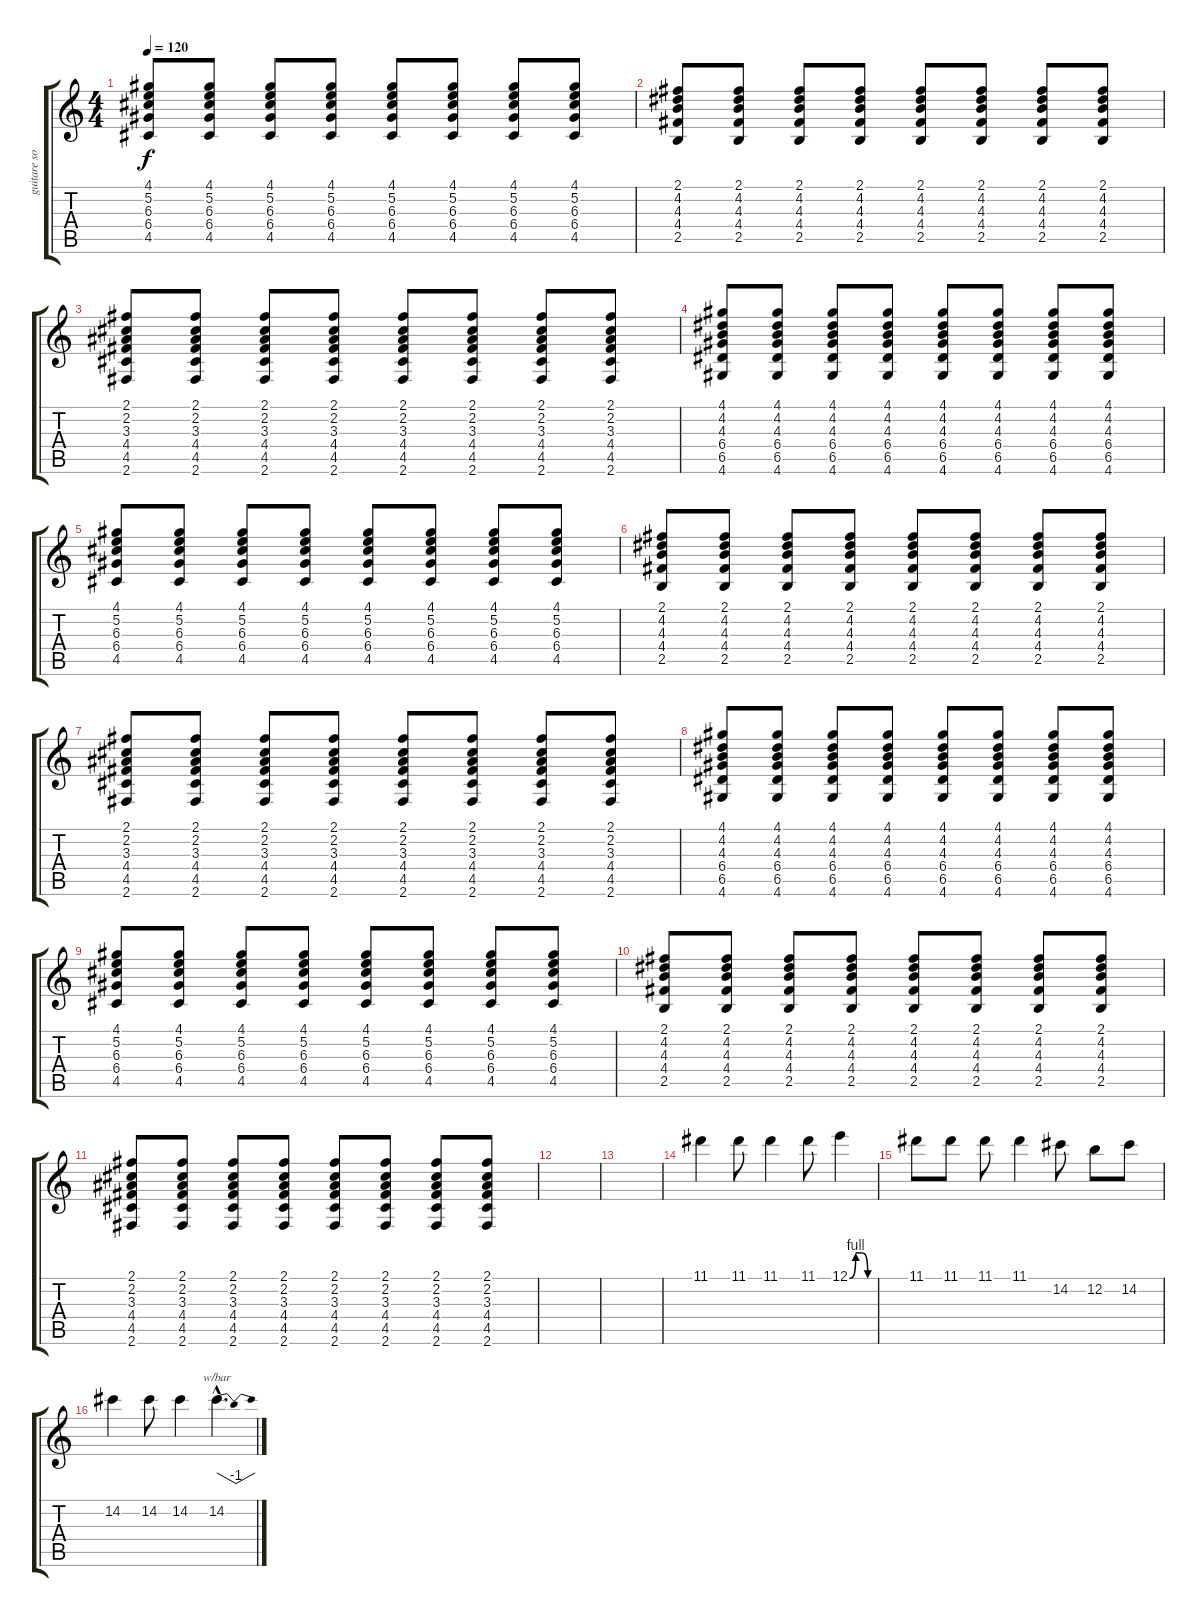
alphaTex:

\track ("guitare soliste" "guitare so") {instrument acousticguitarnylon}
\staff {score tabs}
\tuning (E4 B3 G3 D3 A2 E2) {hide}
\ts (4 4)
\tempo 120
\clef g2
\ks c
(4.1 5.2 6.3 6.4 4.5).8{dy f} (4.1 5.2 6.3 6.4 4.5).8 (4.1 5.2 6.3 6.4 4.5).8 (4.1 5.2 6.3 6.4 4.5).8 (4.1 5.2 6.3 6.4 4.5).8 (4.1 5.2 6.3 6.4 4.5).8 (4.1 5.2 6.3 6.4 4.5).8 (4.1 5.2 6.3 6.4 4.5).8 |
(2.1 4.2 4.3 4.4 2.5).8 (2.1 4.2 4.3 4.4 2.5).8 (2.1 4.2 4.3 4.4 2.5).8 (2.1 4.2 4.3 4.4 2.5).8 (2.1 4.2 4.3 4.4 2.5).8 (2.1 4.2 4.3 4.4 2.5).8 (2.1 4.2 4.3 4.4 2.5).8 (2.1 4.2 4.3 4.4 2.5).8 |
(2.1 2.2 3.3 4.4 4.5 2.6).8 (2.1 2.2 3.3 4.4 4.5 2.6).8 (2.1 2.2 3.3 4.4 4.5 2.6).8 (2.1 2.2 3.3 4.4 4.5 2.6).8 (2.1 2.2 3.3 4.4 4.5 2.6).8 (2.1 2.2 3.3 4.4 4.5 2.6).8 (2.1 2.2 3.3 4.4 4.5 2.6).8 (2.1 2.2 3.3 4.4 4.5 2.6).8 |
(4.1 4.2 4.3 6.4 6.5 4.6).8{volume 3 instrument acousticguitarnylon} (4.1 4.2 4.3 6.4 6.5 4.6).8 (4.1 4.2 4.3 6.4 6.5 4.6).8 (4.1 4.2 4.3 6.4 6.5 4.6).8 (4.1 4.2 4.3 6.4 6.5 4.6).8 (4.1 4.2 4.3 6.4 6.5 4.6).8 (4.1 4.2 4.3 6.4 6.5 4.6).8 (4.1 4.2 4.3 6.4 6.5 4.6).8 |
(4.1 5.2 6.3 6.4 4.5).8 (4.1 5.2 6.3 6.4 4.5).8 (4.1 5.2 6.3 6.4 4.5).8 (4.1 5.2 6.3 6.4 4.5).8 (4.1 5.2 6.3 6.4 4.5).8 (4.1 5.2 6.3 6.4 4.5).8 (4.1 5.2 6.3 6.4 4.5).8 (4.1 5.2 6.3 6.4 4.5).8 |
(2.1 4.2 4.3 4.4 2.5).8 (2.1 4.2 4.3 4.4 2.5).8 (2.1 4.2 4.3 4.4 2.5).8 (2.1 4.2 4.3 4.4 2.5).8 (2.1 4.2 4.3 4.4 2.5).8 (2.1 4.2 4.3 4.4 2.5).8 (2.1 4.2 4.3 4.4 2.5).8 (2.1 4.2 4.3 4.4 2.5).8 |
(2.1 2.2 3.3 4.4 4.5 2.6).8 (2.1 2.2 3.3 4.4 4.5 2.6).8 (2.1 2.2 3.3 4.4 4.5 2.6).8 (2.1 2.2 3.3 4.4 4.5 2.6).8 (2.1 2.2 3.3 4.4 4.5 2.6).8 (2.1 2.2 3.3 4.4 4.5 2.6).8 (2.1 2.2 3.3 4.4 4.5 2.6).8 (2.1 2.2 3.3 4.4 4.5 2.6).8 |
(4.1 4.2 4.3 6.4 6.5 4.6).8{volume 3 instrument acousticguitarnylon} (4.1 4.2 4.3 6.4 6.5 4.6).8 (4.1 4.2 4.3 6.4 6.5 4.6).8 (4.1 4.2 4.3 6.4 6.5 4.6).8 (4.1 4.2 4.3 6.4 6.5 4.6).8 (4.1 4.2 4.3 6.4 6.5 4.6).8 (4.1 4.2 4.3 6.4 6.5 4.6).8 (4.1 4.2 4.3 6.4 6.5 4.6).8 |
(4.1 5.2 6.3 6.4 4.5).8 (4.1 5.2 6.3 6.4 4.5).8 (4.1 5.2 6.3 6.4 4.5).8 (4.1 5.2 6.3 6.4 4.5).8 (4.1 5.2 6.3 6.4 4.5).8 (4.1 5.2 6.3 6.4 4.5).8 (4.1 5.2 6.3 6.4 4.5).8 (4.1 5.2 6.3 6.4 4.5).8 |
(2.1 4.2 4.3 4.4 2.5).8 (2.1 4.2 4.3 4.4 2.5).8 (2.1 4.2 4.3 4.4 2.5).8 (2.1 4.2 4.3 4.4 2.5).8 (2.1 4.2 4.3 4.4 2.5).8 (2.1 4.2 4.3 4.4 2.5).8 (2.1 4.2 4.3 4.4 2.5).8 (2.1 4.2 4.3 4.4 2.5).8 |
(2.1 2.2 3.3 4.4 4.5 2.6).8 (2.1 2.2 3.3 4.4 4.5 2.6).8 (2.1 2.2 3.3 4.4 4.5 2.6).8 (2.1 2.2 3.3 4.4 4.5 2.6).8 (2.1 2.2 3.3 4.4 4.5 2.6).8 (2.1 2.2 3.3 4.4 4.5 2.6).8 (2.1 2.2 3.3 4.4 4.5 2.6).8 (2.1 2.2 3.3 4.4 4.5 2.6).8 |
|
|
11.1.4{volume 12 instrument overdrivenguitar} 11.1.8 11.1.4 11.1.8 12.1{be (custom 0 0 15 4 30 4 45 0 60 0)}.4 |
11.1.8 11.1.8 11.1.8 11.1.4 14.2.8 12.2.8 14.2.8 |
14.2.4 14.2.8 14.2.4 14.2{hac}.4{d tbe (dip default 0 0 30 -4 60 0)}
